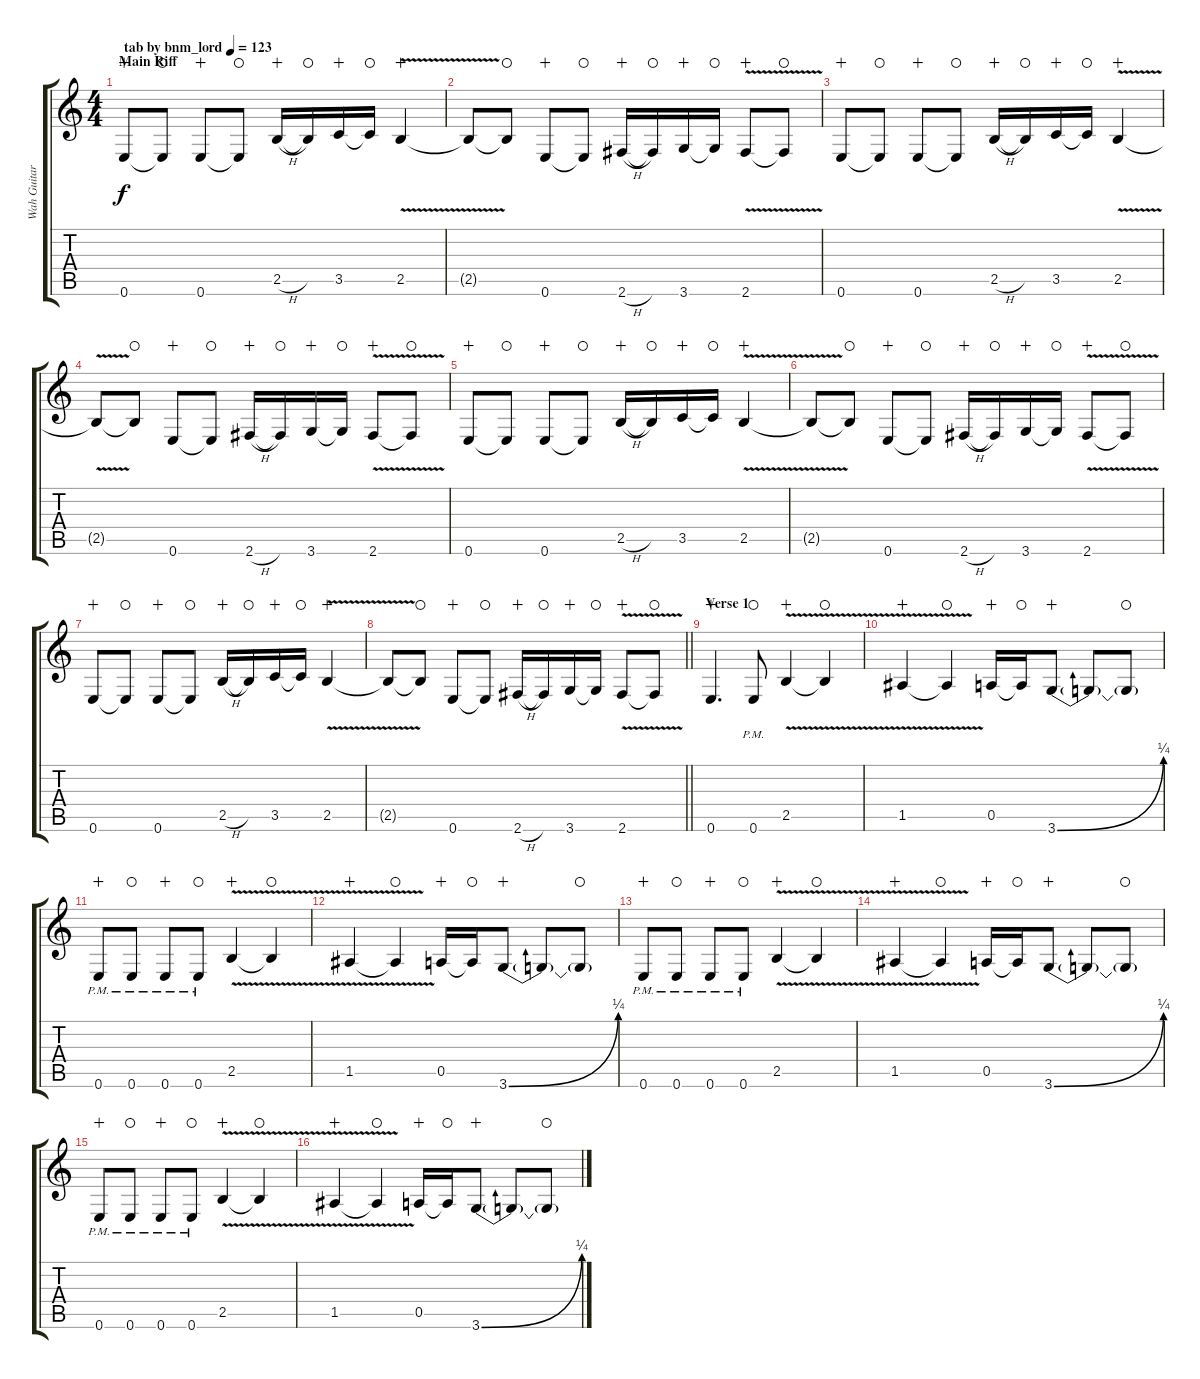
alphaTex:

\track ("Wah Guitar [Tony Iommi]" "Wah Guitar") {instrument overdrivenguitar}
\staff {score tabs}
\tuning (E4 B3 G3 D3 A2 E2) {hide}
\ts (4 4)
\section ("" "Main Riff")
\tempo (123 "tab by bnm_lord")
\clef g2
\ks c
0.6.8{dy f instrument overdrivenguitar wahc} 0.6{t}.8{waho} 0.6.8{wahc} 0.6{t}.8{waho} 2.5{h}.16{wahc} 2.5{t}.16{waho} 3.5.16{wahc} 3.5{t}.16{waho} 2.5{v}.4{wahc} |
2.5{t}.8 2.5{t}.8{waho} 0.6.8{wahc} 0.6{t}.8{waho} 2.6{h}.16{wahc} 2.6{t}.16{waho} 3.6.16{wahc} 3.6{t}.16{waho} 2.6{v}.8{wahc} 2.6{t}.8{waho} |
0.6.8{wahc} 0.6{t}.8{waho} 0.6.8{wahc} 0.6{t}.8{waho} 2.5{h}.16{wahc} 2.5{t}.16{waho} 3.5.16{wahc} 3.5{t}.16{waho} 2.5{v}.4{wahc} |
2.5{t}.8 2.5{t}.8{waho} 0.6.8{wahc} 0.6{t}.8{waho} 2.6{h}.16{wahc} 2.6{t}.16{waho} 3.6.16{wahc} 3.6{t}.16{waho} 2.6{v}.8{wahc} 2.6{t}.8{waho} |
0.6.8{wahc} 0.6{t}.8{waho} 0.6.8{wahc} 0.6{t}.8{waho} 2.5{h}.16{wahc} 2.5{t}.16{waho} 3.5.16{wahc} 3.5{t}.16{waho} 2.5{v}.4{wahc} |
2.5{t}.8 2.5{t}.8{waho} 0.6.8{wahc} 0.6{t}.8{waho} 2.6{h}.16{wahc} 2.6{t}.16{waho} 3.6.16{wahc} 3.6{t}.16{waho} 2.6{v}.8{wahc} 2.6{t}.8{waho} |
0.6.8{wahc} 0.6{t}.8{waho} 0.6.8{wahc} 0.6{t}.8{waho} 2.5{h}.16{wahc} 2.5{t}.16{waho} 3.5.16{wahc} 3.5{t}.16{waho} 2.5{v}.4{wahc} |
\barLineRight lightlight
2.5{t}.8 2.5{t}.8{waho} 0.6.8{wahc} 0.6{t}.8{waho} 2.6{h}.16{wahc} 2.6{t}.16{waho} 3.6.16{wahc} 3.6{t}.16{waho} 2.6{v}.8{wahc} 2.6{t}.8{waho} |
\section ("" "Verse 1")
0.6.4{d volume 10 wahc} 0.6{pm}.8{waho} 2.5{v}.4{wahc} 2.5{t}.4{waho} |
1.5{v}.4{wahc} 1.5{t}.4{waho} 0.5.16{wahc} 0.5{t}.16{waho} 3.6{be (bend 0 0 60 1)}.8{wahc} 3.6{t}.8 3.6{t}.8{waho} |
0.6{pm}.8{wahc} 0.6{pm}.8{waho} 0.6{pm}.8{wahc} 0.6{pm}.8{waho} 2.5{v}.4{wahc} 2.5{t}.4{waho} |
1.5{v}.4{wahc} 1.5{t}.4{waho} 0.5.16{wahc} 0.5{t}.16{waho} 3.6{be (bend 0 0 60 1)}.8{wahc} 3.6{t}.8 3.6{t}.8{waho} |
0.6{pm}.8{wahc} 0.6{pm}.8{waho} 0.6{pm}.8{wahc} 0.6{pm}.8{waho} 2.5{v}.4{wahc} 2.5{t}.4{waho} |
1.5{v}.4{wahc} 1.5{t}.4{waho} 0.5.16{wahc} 0.5{t}.16{waho} 3.6{be (bend 0 0 60 1)}.8{wahc} 3.6{t}.8 3.6{t}.8{waho} |
0.6{pm}.8{wahc} 0.6{pm}.8{waho} 0.6{pm}.8{wahc} 0.6{pm}.8{waho} 2.5{v}.4{wahc} 2.5{t}.4{waho} |
1.5{v}.4{wahc} 1.5{t}.4{waho} 0.5.16{wahc} 0.5{t}.16{waho} 3.6{be (bend 0 0 60 1)}.8{wahc} 3.6{t}.8 3.6{t}.8{waho}
